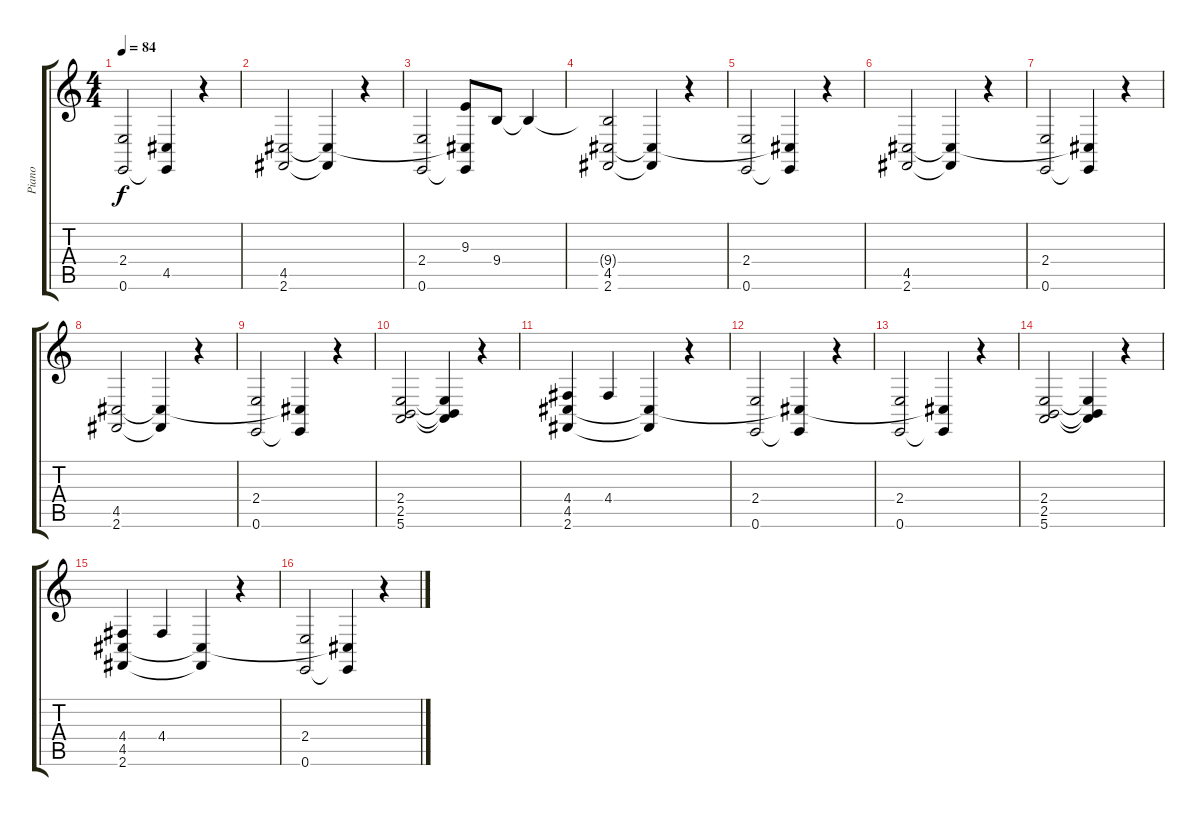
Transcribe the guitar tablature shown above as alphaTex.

\track ("Piano" "Piano") {instrument acousticgrandpiano}
\staff {score tabs}
\tuning (E4 B3 G3 D3 A2 E2) {hide}
\ts (4 4)
\tempo 84
\clef g2
\ks c
(2.4 0.6).2{dy f} (4.5{t} 0.6{t}).4 r.4 |
(4.5 2.6).2 (4.5{t} 2.6{t}).4 r.4 |
(2.4 0.6).2 (9.3 4.5{t} 0.6{t}).8 9.4.8 9.4{t}.4 |
(9.4{t} 4.5 2.6).2 (4.5{t} 2.6{t}).4 r.4 |
(2.4 0.6).2 (4.5{t} 0.6{t}).4 r.4 |
(4.5 2.6).2 (4.5{t} 2.6{t}).4 r.4 |
(2.4 0.6).2 (4.5{t} 0.6{t}).4 r.4 |
(4.5 2.6).2 (4.5{t} 2.6{t}).4 r.4 |
(2.4 0.6).2 (4.5{t} 0.6{t}).4 r.4 |
(2.4 2.5 5.6).2 (2.4{t} 2.5{t} 5.6{t}).4 r.4 |
(4.4 4.5 2.6).4 4.4.4 (4.5{t} 2.6{t}).4 r.4 |
(2.4 0.6).2 (4.5{t} 0.6{t}).4 r.4 |
(2.4 0.6).2 (4.5{t} 0.6{t}).4 r.4 |
(2.4 2.5 5.6).2 (2.4{t} 2.5{t} 5.6{t}).4 r.4 |
(4.4 4.5 2.6).4 4.4.4 (4.5{t} 2.6{t}).4 r.4 |
(2.4 0.6).2 (4.5{t} 0.6{t}).4 r.4
